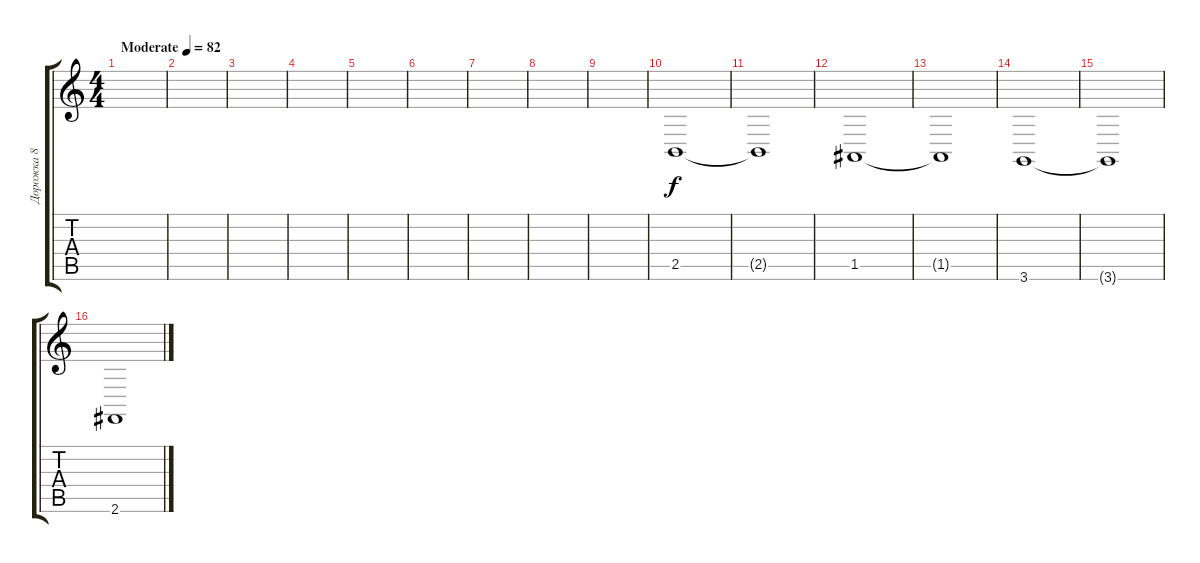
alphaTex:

\track ("Дорожка 8" "Дорожка 8") {instrument stringensemble1}
\staff {score tabs}
\tuning (E4 B3 G3 D3 A2 E2) {hide}
\ts (4 4)
\tempo (82 "Moderate")
\clef g2
\ks c
|
|
|
|
|
|
|
|
|
2.5.1 |
2.5{t}.1 |
1.5.1 |
1.5{t}.1 |
3.6.1 |
3.6{t}.1 |
2.6.1
